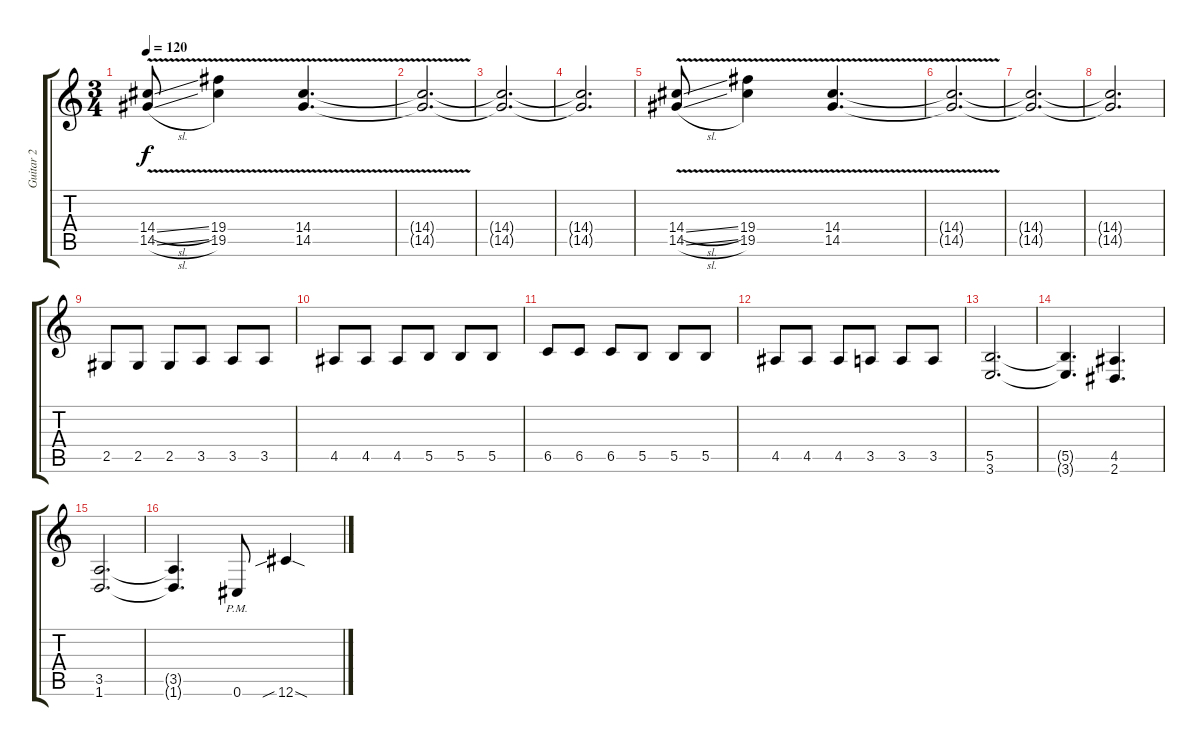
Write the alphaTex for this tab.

\track ("Guitar 2" "Guitar 2") {instrument distortionguitar}
\staff {score tabs}
\tuning (Db4 Ab3 E3 B2 Gb2 Db2) {hide}
\ts (3 4)
\tempo 120
\clef g2
\ks c
(14.4{v sl} 14.5{v sl}).8{dy f} (19.4{v} 19.5{v}).4 (14.4{v} 14.5{v}).4{d} |
(14.4{t} 14.5{t}).2{d} |
(14.4{t} 14.5{t}).2{d} |
(14.4{t} 14.5{t}).2{d} |
(14.4{v sl} 14.5{v sl}).8 (19.4{v} 19.5{v}).4 (14.4{v} 14.5{v}).4{d} |
(14.4{t} 14.5{t}).2{d} |
(14.4{t} 14.5{t}).2{d} |
(14.4{t} 14.5{t}).2{d} |
2.5.8 2.5.8 2.5.8 3.5.8 3.5.8 3.5.8 |
4.5.8 4.5.8 4.5.8 5.5.8 5.5.8 5.5.8 |
6.5.8 6.5.8 6.5.8 5.5.8 5.5.8 5.5.8 |
4.5.8 4.5.8 4.5.8 3.5.8 3.5.8 3.5.8 |
(5.5 3.6).2{d} |
(5.5{t} 3.6{t}).4{d} (4.5 2.6).4{d} |
(3.5 1.6).2{d} |
(3.5{t} 1.6{t}).4{d} 0.6{pm}.8 12.6{sib sod}.4
